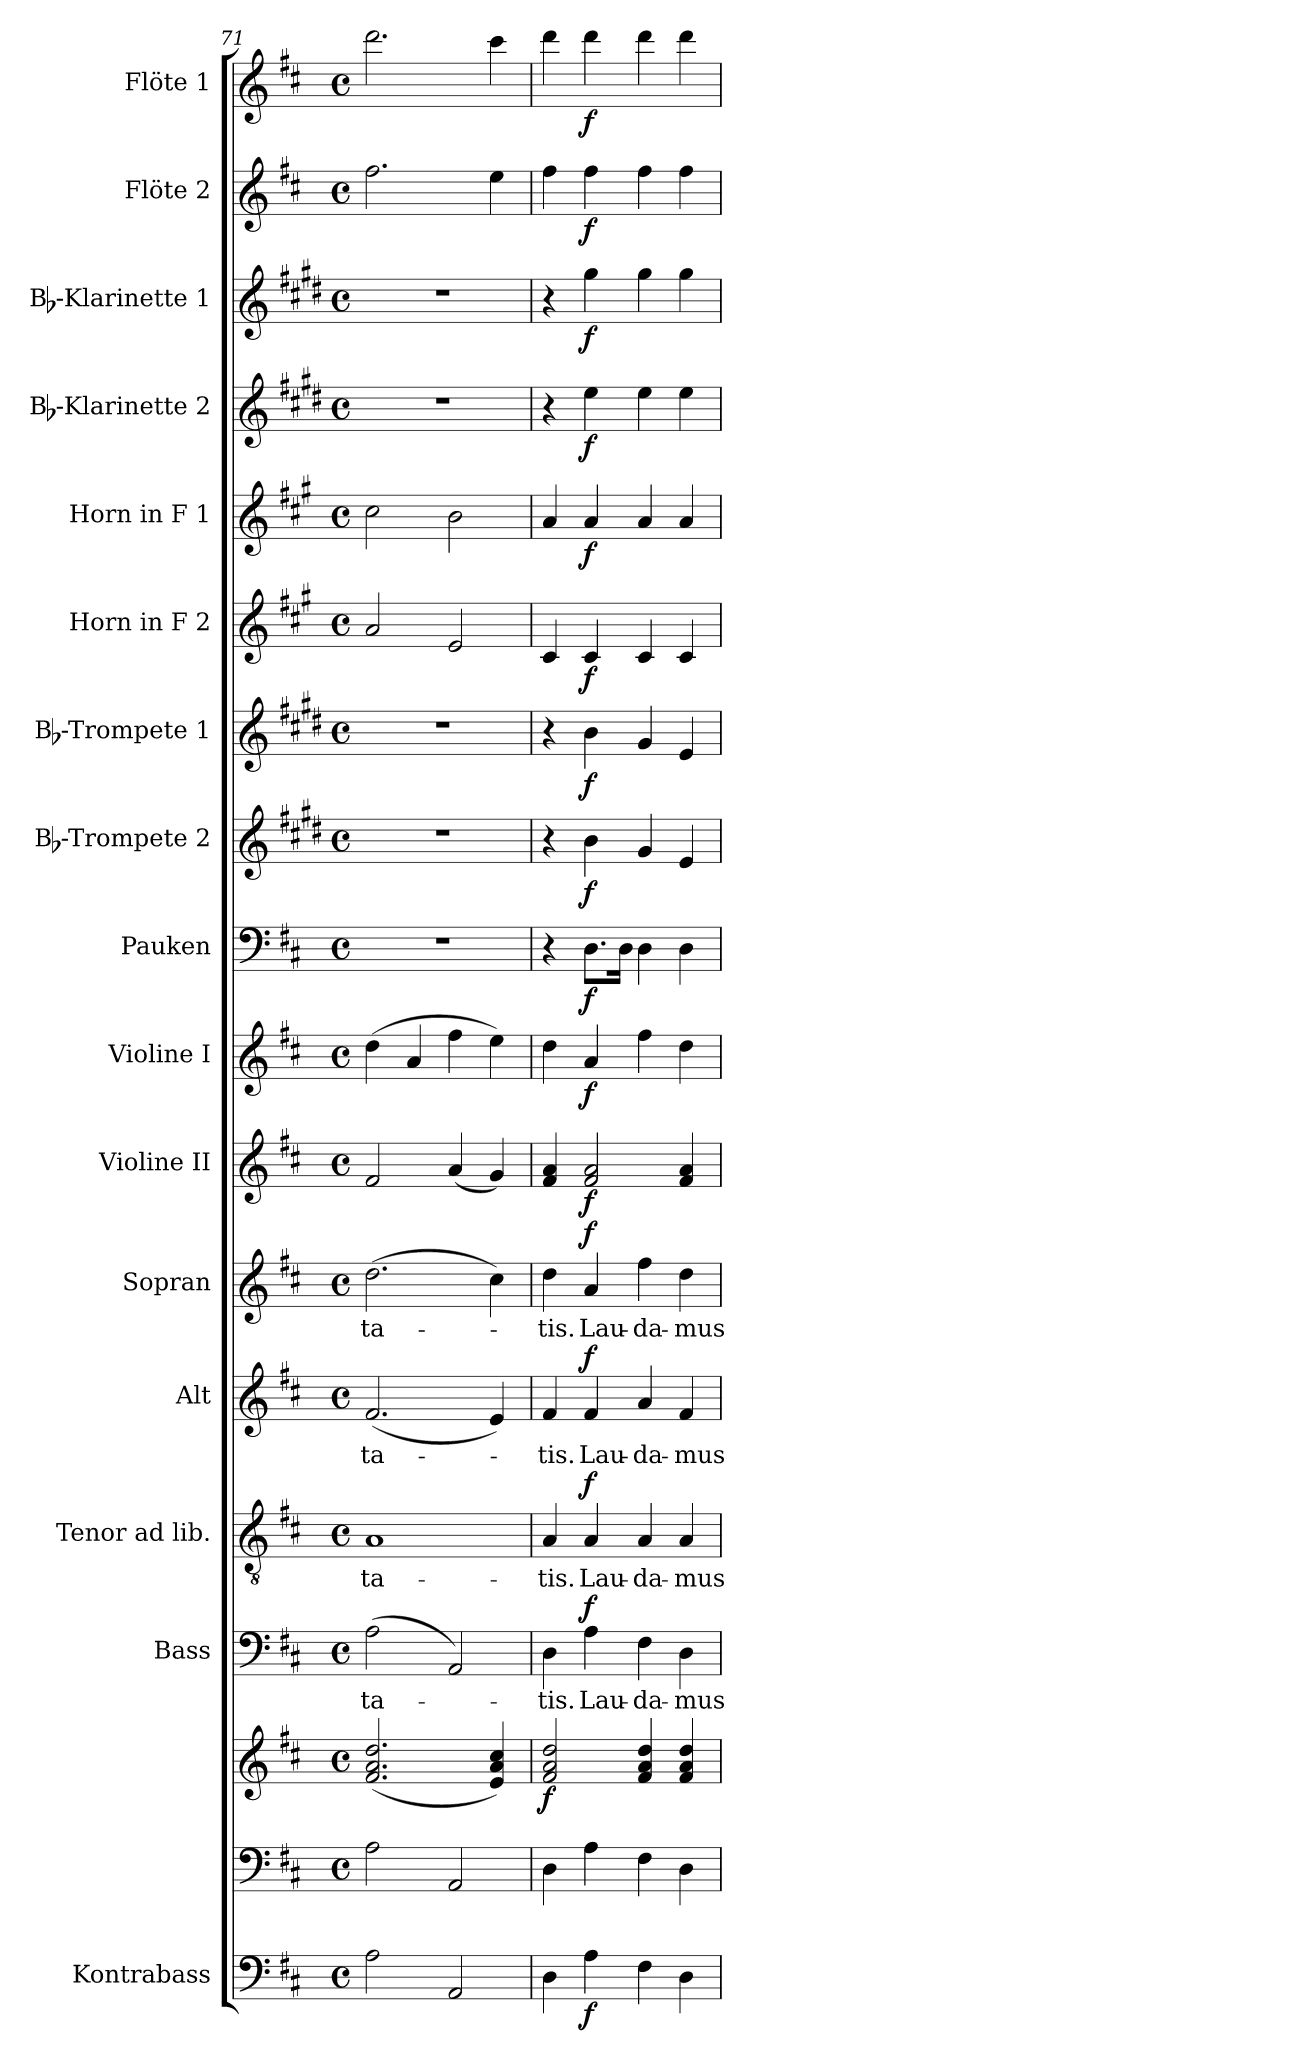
**kern	**dynam	**kern	**kern	**dynam	**kern	**text	**dynam	**kern	**text	**dynam	**kern	**text	**dynam	**kern	**text	**dynam	**kern	**dynam	**kern	**dynam	**kern	**dynam	**kern	**dynam	**kern	**dynam	**kern	**dynam	**kern	**dynam	**kern	**dynam	**kern	**dynam	**kern	**dynam	**kern	**dynam
*part17	*part17	*part16	*part16	*part16	*part15	*part15	*part15	*part14	*part14	*part14	*part13	*part13	*part13	*part12	*part12	*part12	*part11	*part11	*part10	*part10	*part9	*part9	*part8	*part8	*part7	*part7	*part6	*part6	*part5	*part5	*part4	*part4	*part3	*part3	*part2	*part2	*part1	*part1
*staff18	*staff18	*staff17	*staff16	*staff16/17	*staff15	*staff15	*staff15	*staff14	*staff14	*staff14	*staff13	*staff13	*staff13	*staff12	*staff12	*staff12	*staff11	*staff11	*staff10	*staff10	*staff9	*staff9	*staff8	*staff8	*staff7	*staff7	*staff6	*staff6	*staff5	*staff5	*staff4	*staff4	*staff3	*staff3	*staff2	*staff2	*staff1	*staff1
*I"Kontrabass	*	*	*	*	*I"Bass	*	*	*I"Tenor ad lib.	*	*	*I"Alt	*	*	*I"Sopran	*	*	*I"Violine II	*	*I"Violine I	*	*I"Pauken	*	*I"Bb-Trompete 2	*	*I"Bb-Trompete 1	*	*I"Horn in F 2	*	*I"Horn in F 1	*	*I"Bb-Klarinette 2	*	*I"Bb-Klarinette 1	*	*I"Flöte 2	*	*I"Flöte 1	*
*I'Kb.	*	*	*	*	*I'B.	*	*	*I'T.	*	*	*I'A.	*	*	*I'S.	*	*	*I'Vl. II	*	*I'Vl. I	*	*I'Pk.	*	*I'Bb Trp. 2	*	*I'Bb Trp. 1	*	*	*	*	*	*I'Bb Kl. 2	*	*I'Bb Kl. 1	*	*I'Fl. 2	*	*I'Fl. 1	*
*clefF4	*	*clefF4	*clefG2	*	*clefF4	*	*	*clefGv2	*	*	*clefG2	*	*	*clefG2	*	*	*clefG2	*	*clefG2	*	*clefF4	*	*clefG2	*	*clefG2	*	*clefG2	*	*clefG2	*	*clefG2	*	*clefG2	*	*clefG2	*	*clefG2	*
*ITrd7c12	*	*	*	*	*	*	*	*	*	*	*	*	*	*	*	*	*	*	*	*	*	*	*ITrd1c2	*	*ITrd1c2	*	*ITrd4c7	*	*ITrd4c7	*	*ITrd1c2	*	*ITrd1c2	*	*	*	*	*
*k[f#c#]	*	*k[f#c#]	*k[f#c#]	*	*k[f#c#]	*	*	*k[f#c#]	*	*	*k[f#c#]	*	*	*k[f#c#]	*	*	*k[f#c#]	*	*k[f#c#]	*	*k[f#c#]	*	*k[f#c#]	*	*k[f#c#]	*	*k[f#c#]	*	*k[f#c#]	*	*k[f#c#]	*	*k[f#c#]	*	*k[f#c#]	*	*k[f#c#]	*
*D:	*	*D:	*D:	*	*D:	*	*	*D:	*	*	*D:	*	*	*D:	*	*	*D:	*	*D:	*	*D:	*	*D:	*	*D:	*	*D:	*	*D:	*	*D:	*	*D:	*	*D:	*	*D:	*
*M4/4	*	*M4/4	*M4/4	*	*M4/4	*	*	*M4/4	*	*	*M4/4	*	*	*M4/4	*	*	*M4/4	*	*M4/4	*	*M4/4	*	*M4/4	*	*M4/4	*	*M4/4	*	*M4/4	*	*M4/4	*	*M4/4	*	*M4/4	*	*M4/4	*
*met(c)	*	*met(c)	*met(c)	*	*met(c)	*	*	*met(c)	*	*	*met(c)	*	*	*met(c)	*	*	*met(c)	*	*met(c)	*	*met(c)	*	*met(c)	*	*met(c)	*	*met(c)	*	*met(c)	*	*met(c)	*	*met(c)	*	*met(c)	*	*met(c)	*
=71	=71	=71	=71	=71	=71	=71	=71	=71	=71	=71	=71	=71	=71	=71	=71	=71	=71	=71	=71	=71	=71	=71	=71	=71	=71	=71	=71	=71	=71	=71	=71	=71	=71	=71	=71	=71	=71	=71
!	!	!	!	!	!	!LO:LY:b	!	!	!LO:LY:b	!	!	!LO:LY:b	!	!	!LO:LY:b	!	!	!	!	!	!	!	!	!	!	!	!	!	!	!	!	!	!	!	!	!	!	!
2AA\	.	2A\	(<2.f#/ 2.a/ 2.dd/	.	(>2A\	-ta-	.	1A	-ta-	.	(<2.f#/	-ta-	.	(>2.dd\	-ta-	.	2f#/	.	(>4dd\	.	1r	.	1r	.	1r	.	2d/	.	2f#\	.	1r	.	1r	.	2.ff#\	.	2.ddd\	.
.	.	.	.	.	.	.	.	.	.	.	.	.	.	.	.	.	.	.	4a/	.	.	.	.	.	.	.	.	.	.	.	.	.	.	.	.	.	.	.
2AAA/	.	2AA/	.	.	2AA/)	.	.	.	.	.	.	.	.	.	.	.	(<4a/	.	4ff#\	.	.	.	.	.	.	.	2A/	.	2e\	.	.	.	.	.	.	.	.	.
.	.	.	4e/ 4a/ 4cc#/)	.	.	.	.	.	.	.	4e/)	.	.	4cc#\)	.	.	4g/)	.	4ee\)	.	.	.	.	.	.	.	.	.	.	.	.	.	.	.	4ee\	.	4ccc#\	.
!!LO:PB:g=z
=72	=72	=72	=72	=72	=72	=72	=72	=72	=72	=72	=72	=72	=72	=72	=72	=72	=72	=72	=72	=72	=72	=72	=72	=72	=72	=72	=72	=72	=72	=72	=72	=72	=72	=72	=72	=72	=72	=72
!	!	!	!	!LO:DY:b	!	!LO:LY:b	!	!	!LO:LY:b	!	!	!LO:LY:b	!	!	!LO:LY:b	!	!	!	!	!	!	!	!	!	!	!	!	!	!	!	!	!	!	!	!	!	!	!
4DD\	.	4D\	2f#/ 2a/ 2dd/	f	4D\	-tis.	.	4A/	-tis.	.	4f#/	-tis.	.	4dd\	-tis.	.	4f#/ 4a/	.	4dd\	.	4r	.	4r	.	4r	.	4F#/	.	4d/	.	4r	.	4r	.	4ff#\	.	4ddd\	.
!	!LO:DY:b	!	!	!	!	!LO:LY:b	!LO:DY:a	!	!LO:LY:b	!LO:DY:a	!	!LO:LY:b	!LO:DY:a	!	!LO:LY:b	!LO:DY:a	!	!LO:DY:b	!	!LO:DY:b	!	!LO:DY:b	!	!LO:DY:b	!	!LO:DY:b	!	!LO:DY:b	!	!LO:DY:b	!	!LO:DY:b	!	!LO:DY:b	!	!LO:DY:b	!	!LO:DY:b
4AA\	f	4A\	.	.	4A\	Lau-	f	4A/	Lau-	f	4f#/	Lau-	f	4a/	Lau-	f	2f#/ 2a/	f	4a/	f	8.D\L	f	4a\	f	4a\	f	4F#/	f	4d/	f	4dd\	f	4ff#\	f	4ff#\	f	4ddd\	f
.	.	.	.	.	.	.	.	.	.	.	.	.	.	.	.	.	.	.	.	.	16D\Jk	.	.	.	.	.	.	.	.	.	.	.	.	.	.	.	.	.
!	!	!	!	!	!	!LO:LY:b	!	!	!LO:LY:b	!	!	!LO:LY:b	!	!	!LO:LY:b	!	!	!	!	!	!	!	!	!	!	!	!	!	!	!	!	!	!	!	!	!	!	!
4FF#\	.	4F#\	4f#/ 4a/ 4dd/	.	4F#\	-da-	.	4A/	-da-	.	4a/	-da-	.	4ff#\	-da-	.	.	.	4ff#\	.	4D\	.	4f#/	.	4f#/	.	4F#/	.	4d/	.	4dd\	.	4ff#\	.	4ff#\	.	4ddd\	.
!	!	!	!	!	!	!LO:LY:b	!	!	!LO:LY:b	!	!	!LO:LY:b	!	!	!LO:LY:b	!	!	!	!	!	!	!	!	!	!	!	!	!	!	!	!	!	!	!	!	!	!	!
4DD\	.	4D\	4f#/ 4a/ 4dd/	.	4D\	-mus	.	4A/	-mus	.	4f#/	-mus	.	4dd\	-mus	.	4f#/ 4a/	.	4dd\	.	4D\	.	4d/	.	4d/	.	4F#/	.	4d/	.	4dd\	.	4ff#\	.	4ff#\	.	4ddd\	.
=	=	=	=	=	=	=	=	=	=	=	=	=	=	=	=	=	=	=	=	=	=	=	=	=	=	=	=	=	=	=	=	=	=	=	=	=	=	=
*-	*-	*-	*-	*-	*-	*-	*-	*-	*-	*-	*-	*-	*-	*-	*-	*-	*-	*-	*-	*-	*-	*-	*-	*-	*-	*-	*-	*-	*-	*-	*-	*-	*-	*-	*-	*-	*-	*-
